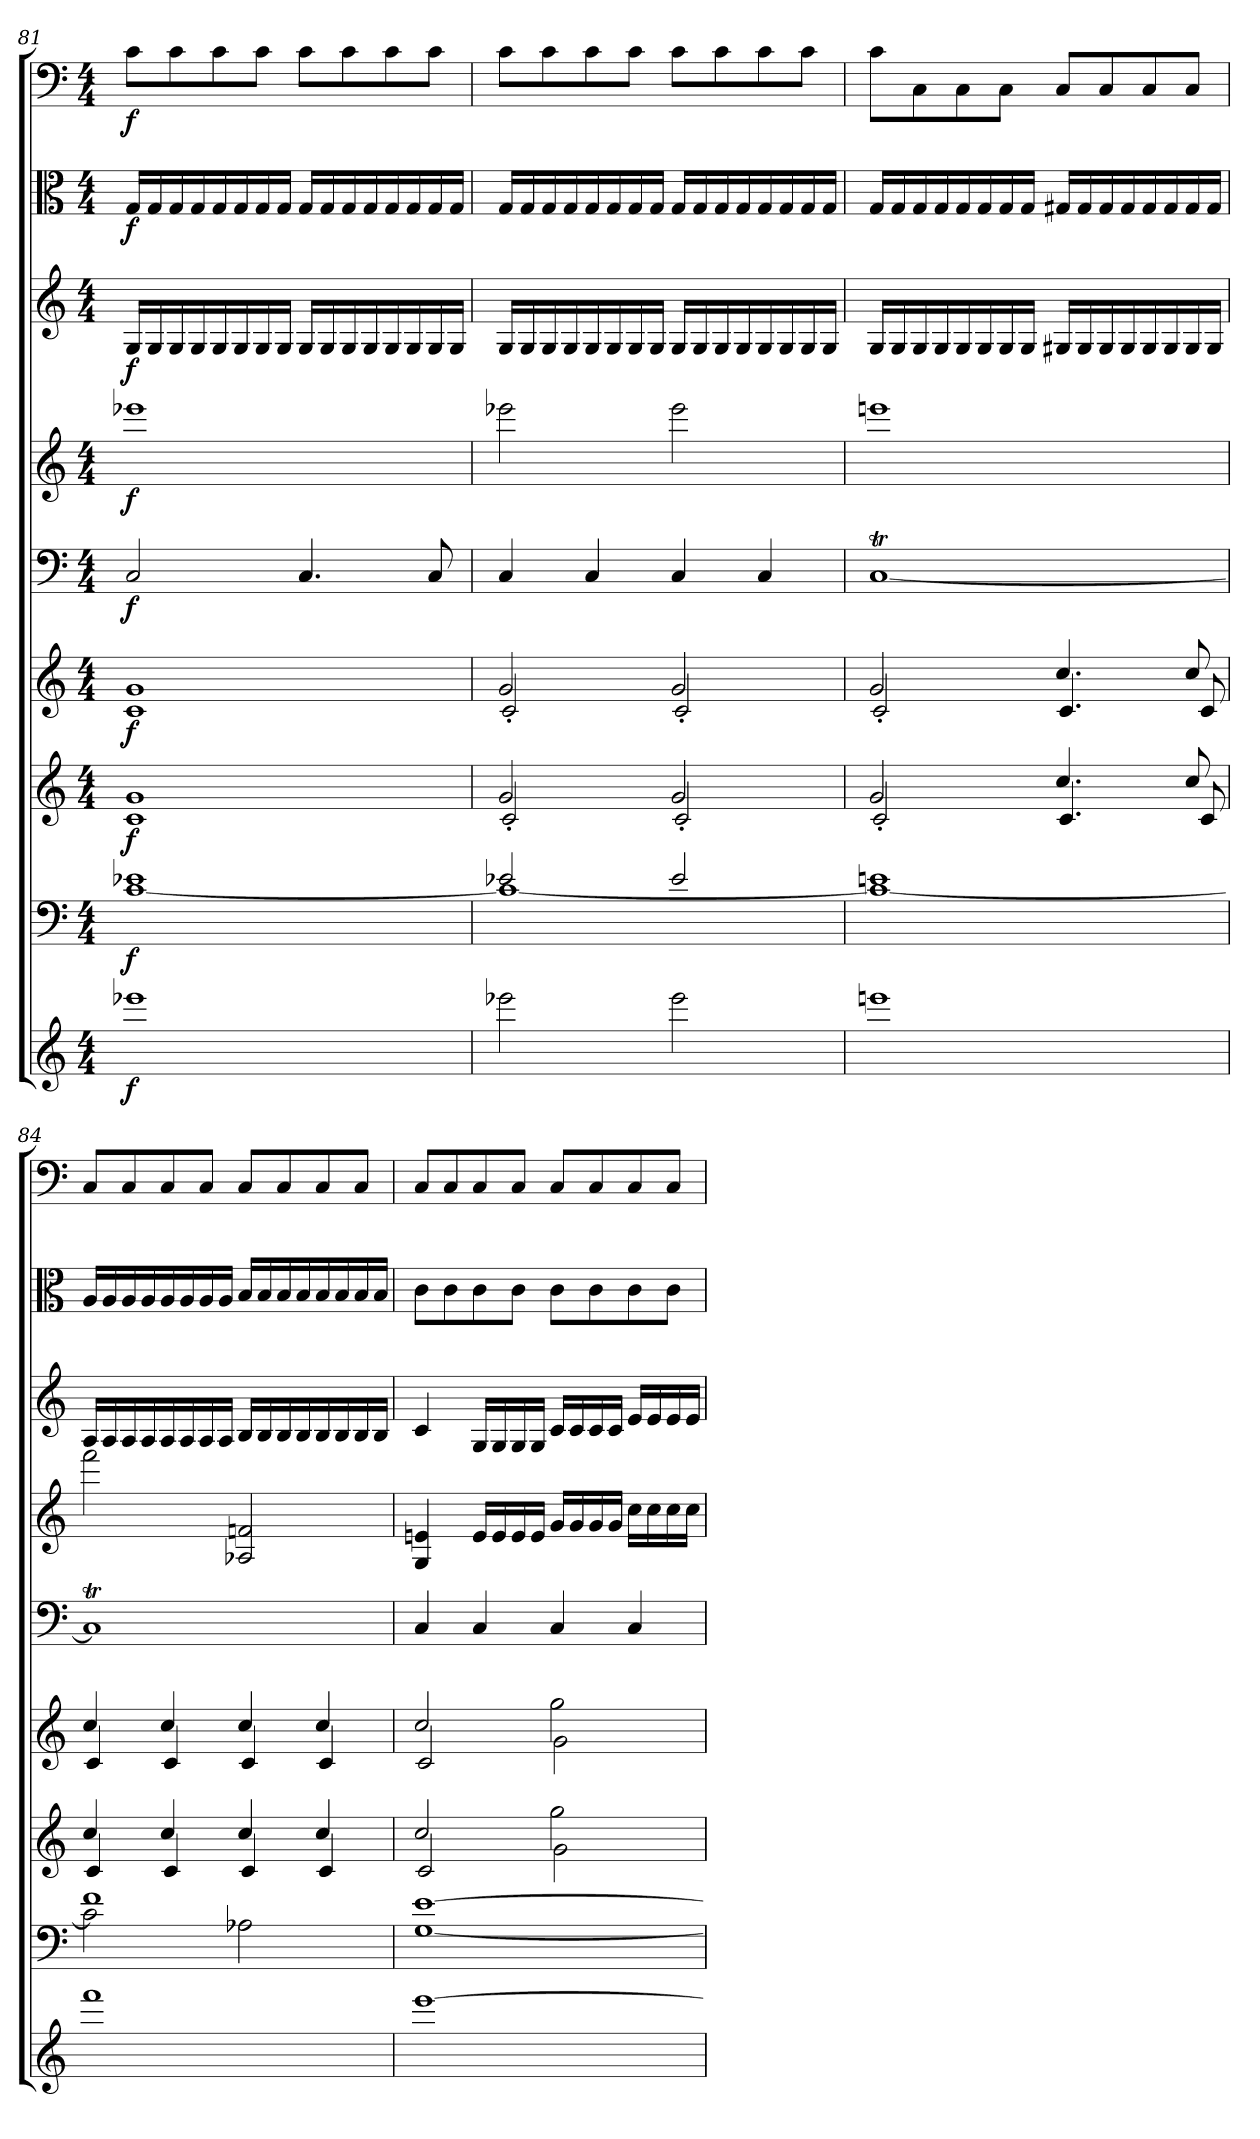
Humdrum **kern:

**kern	**dynam	**kern	**dynam	**kern	**dynam	**kern	**dynam	**kern	**dynam	**kern	**dynam	**kern	**dynam	**kern	**dynam	**kern	**dynam
*part9	*part9	*part8	*part8	*part7	*part7	*part6	*part6	*part5	*part5	*part4	*part4	*part3	*part3	*part2	*part2	*part1	*part1
*staff9	*staff9	*staff8	*staff8	*staff7	*staff7	*staff6	*staff6	*staff5	*staff5	*staff4	*staff4	*staff3	*staff3	*staff2	*staff2	*staff1	*staff1
*clefG2	*	*clefF4	*	*clefG2	*	*clefG2	*	*clefF4	*	*clefG2	*	*clefG2	*	*clefC3	*	*clefF4	*
*k[]	*	*k[]	*	*k[]	*	*k[]	*	*k[]	*	*k[]	*	*k[]	*	*k[]	*	*k[]	*
*C:	*	*C:	*	*C:	*	*C:	*	*C:	*	*C:	*	*C:	*	*C:	*	*C:	*
*M4/4	*	*M4/4	*	*M4/4	*	*M4/4	*	*M4/4	*	*M4/4	*	*M4/4	*	*M4/4	*	*M4/4	*
=81	=81	=81	=81	=81	=81	=81	=81	=81	=81	=81	=81	=81	=81	=81	=81	=81	=81
*	*	*^	*	*^	*	*^	*	*	*	*	*	*	*	*	*	*	*
1eee-X\	f	1e-X\	[1c\	f	1g/	1c/	f	1g/	1c/	f	2C/	f	1eee-X\	f	16G/LL	f	16G/LL	f	8c\L	f
.	.	.	.	.	.	.	.	.	.	.	.	.	.	.	16G/	.	16G/	.	.	.
.	.	.	.	.	.	.	.	.	.	.	.	.	.	.	16G/	.	16G/	.	8c\	.
.	.	.	.	.	.	.	.	.	.	.	.	.	.	.	16G/	.	16G/	.	.	.
.	.	.	.	.	.	.	.	.	.	.	.	.	.	.	16G/	.	16G/	.	8c\	.
.	.	.	.	.	.	.	.	.	.	.	.	.	.	.	16G/	.	16G/	.	.	.
.	.	.	.	.	.	.	.	.	.	.	.	.	.	.	16G/	.	16G/	.	8c\J	.
.	.	.	.	.	.	.	.	.	.	.	.	.	.	.	16G/JJ	.	16G/JJ	.	.	.
.	.	.	.	.	.	.	.	.	.	.	4.C/	.	.	.	16G/LL	.	16G/LL	.	8c\L	.
.	.	.	.	.	.	.	.	.	.	.	.	.	.	.	16G/	.	16G/	.	.	.
.	.	.	.	.	.	.	.	.	.	.	.	.	.	.	16G/	.	16G/	.	8c\	.
.	.	.	.	.	.	.	.	.	.	.	.	.	.	.	16G/	.	16G/	.	.	.
.	.	.	.	.	.	.	.	.	.	.	.	.	.	.	16G/	.	16G/	.	8c\	.
.	.	.	.	.	.	.	.	.	.	.	.	.	.	.	16G/	.	16G/	.	.	.
.	.	.	.	.	.	.	.	.	.	.	8C/	.	.	.	16G/	.	16G/	.	8c\J	.
.	.	.	.	.	.	.	.	.	.	.	.	.	.	.	16G/JJ	.	16G/JJ	.	.	.
=82	=82	=82	=82	=82	=82	=82	=82	=82	=82	=82	=82	=82	=82	=82	=82	=82	=82	=82	=82	=82
2eee-X\	.	2e-X/	1c\_	.	2g/	2c'/	.	2g/	2c'/	.	4C/	.	2eee-X\	.	16G/LL	.	16G/LL	.	8c\L	.
.	.	.	.	.	.	.	.	.	.	.	.	.	.	.	16G/	.	16G/	.	.	.
.	.	.	.	.	.	.	.	.	.	.	.	.	.	.	16G/	.	16G/	.	8c\	.
.	.	.	.	.	.	.	.	.	.	.	.	.	.	.	16G/	.	16G/	.	.	.
.	.	.	.	.	.	.	.	.	.	.	4C/	.	.	.	16G/	.	16G/	.	8c\	.
.	.	.	.	.	.	.	.	.	.	.	.	.	.	.	16G/	.	16G/	.	.	.
.	.	.	.	.	.	.	.	.	.	.	.	.	.	.	16G/	.	16G/	.	8c\J	.
.	.	.	.	.	.	.	.	.	.	.	.	.	.	.	16G/JJ	.	16G/JJ	.	.	.
2eee-\	.	2e-/	.	.	2g/	2c'/	.	2g/	2c'/	.	4C/	.	2eee-\	.	16G/LL	.	16G/LL	.	8c\L	.
.	.	.	.	.	.	.	.	.	.	.	.	.	.	.	16G/	.	16G/	.	.	.
.	.	.	.	.	.	.	.	.	.	.	.	.	.	.	16G/	.	16G/	.	8c\	.
.	.	.	.	.	.	.	.	.	.	.	.	.	.	.	16G/	.	16G/	.	.	.
.	.	.	.	.	.	.	.	.	.	.	4C/	.	.	.	16G/	.	16G/	.	8c\	.
.	.	.	.	.	.	.	.	.	.	.	.	.	.	.	16G/	.	16G/	.	.	.
.	.	.	.	.	.	.	.	.	.	.	.	.	.	.	16G/	.	16G/	.	8c\J	.
.	.	.	.	.	.	.	.	.	.	.	.	.	.	.	16G/JJ	.	16G/JJ	.	.	.
=83	=83	=83	=83	=83	=83	=83	=83	=83	=83	=83	=83	=83	=83	=83	=83	=83	=83	=83	=83	=83
1eeen\	.	1en\	1c\_	.	2g/	2c'/	.	2g/	2c'/	.	[1CT/	.	1eeen\	.	16G/LL	.	16G/LL	.	8c\L	.
.	.	.	.	.	.	.	.	.	.	.	.	.	.	.	16G/	.	16G/	.	.	.
.	.	.	.	.	.	.	.	.	.	.	.	.	.	.	16G/	.	16G/	.	8C\	.
.	.	.	.	.	.	.	.	.	.	.	.	.	.	.	16G/	.	16G/	.	.	.
.	.	.	.	.	.	.	.	.	.	.	.	.	.	.	16G/	.	16G/	.	8C\	.
.	.	.	.	.	.	.	.	.	.	.	.	.	.	.	16G/	.	16G/	.	.	.
.	.	.	.	.	.	.	.	.	.	.	.	.	.	.	16G/	.	16G/	.	8C\J	.
.	.	.	.	.	.	.	.	.	.	.	.	.	.	.	16G/JJ	.	16G/JJ	.	.	.
.	.	.	.	.	4.cc/	4.c/	.	4.cc/	4.c/	.	.	.	.	.	16G#X/LL	.	16G#X/LL	.	8C/L	.
.	.	.	.	.	.	.	.	.	.	.	.	.	.	.	16G#/	.	16G#/	.	.	.
.	.	.	.	.	.	.	.	.	.	.	.	.	.	.	16G#/	.	16G#/	.	8C/	.
.	.	.	.	.	.	.	.	.	.	.	.	.	.	.	16G#/	.	16G#/	.	.	.
.	.	.	.	.	.	.	.	.	.	.	.	.	.	.	16G#/	.	16G#/	.	8C/	.
.	.	.	.	.	.	.	.	.	.	.	.	.	.	.	16G#/	.	16G#/	.	.	.
.	.	.	.	.	8cc/	8c/	.	8cc/	8c/	.	.	.	.	.	16G#/	.	16G#/	.	8C/J	.
.	.	.	.	.	.	.	.	.	.	.	.	.	.	.	16G#/JJ	.	16G#/JJ	.	.	.
=84	=84	=84	=84	=84	=84	=84	=84	=84	=84	=84	=84	=84	=84	=84	=84	=84	=84	=84	=84	=84
1fff\	.	1f/	2c\]	.	4cc/	4c/	.	4cc/	4c/	.	1CT/]	.	2fff\	.	16A/LL	.	16A/LL	.	8C/L	.
.	.	.	.	.	.	.	.	.	.	.	.	.	.	.	16A/	.	16A/	.	.	.
.	.	.	.	.	.	.	.	.	.	.	.	.	.	.	16A/	.	16A/	.	8C/	.
.	.	.	.	.	.	.	.	.	.	.	.	.	.	.	16A/	.	16A/	.	.	.
.	.	.	.	.	4cc/	4c/	.	4cc/	4c/	.	.	.	.	.	16A/	.	16A/	.	8C/	.
.	.	.	.	.	.	.	.	.	.	.	.	.	.	.	16A/	.	16A/	.	.	.
.	.	.	.	.	.	.	.	.	.	.	.	.	.	.	16A/	.	16A/	.	8C/J	.
.	.	.	.	.	.	.	.	.	.	.	.	.	.	.	16A/JJ	.	16A/JJ	.	.	.
.	.	.	2A-X\	.	4cc/	4c/	.	4cc/	4c/	.	.	.	2A-X/ 2fn/	.	16B/LL	.	16B/LL	.	8C/L	.
.	.	.	.	.	.	.	.	.	.	.	.	.	.	.	16B/	.	16B/	.	.	.
.	.	.	.	.	.	.	.	.	.	.	.	.	.	.	16B/	.	16B/	.	8C/	.
.	.	.	.	.	.	.	.	.	.	.	.	.	.	.	16B/	.	16B/	.	.	.
.	.	.	.	.	4cc/	4c/	.	4cc/	4c/	.	.	.	.	.	16B/	.	16B/	.	8C/	.
.	.	.	.	.	.	.	.	.	.	.	.	.	.	.	16B/	.	16B/	.	.	.
.	.	.	.	.	.	.	.	.	.	.	.	.	.	.	16B/	.	16B/	.	8C/J	.
.	.	.	.	.	.	.	.	.	.	.	.	.	.	.	16B/JJ	.	16B/JJ	.	.	.
=85	=85	=85	=85	=85	=85	=85	=85	=85	=85	=85	=85	=85	=85	=85	=85	=85	=85	=85	=85	=85
[1eee\	.	[1e\	[1G\	.	2cc/	2c/	.	2cc/	2c/	.	4C/	.	4G/ 4en/	.	4c/	.	8c\L	.	8C/L	.
.	.	.	.	.	.	.	.	.	.	.	.	.	.	.	.	.	8c\	.	8C/	.
.	.	.	.	.	.	.	.	.	.	.	4C/	.	16e/LL	.	16G/LL	.	8c\	.	8C/	.
.	.	.	.	.	.	.	.	.	.	.	.	.	16e/	.	16G/	.	.	.	.	.
.	.	.	.	.	.	.	.	.	.	.	.	.	16e/	.	16G/	.	8c\J	.	8C/J	.
.	.	.	.	.	.	.	.	.	.	.	.	.	16e/JJ	.	16G/JJ	.	.	.	.	.
.	.	.	.	.	2gg\	2g\	.	2gg\	2g\	.	4C/	.	16g/LL	.	16c/LL	.	8c\L	.	8C/L	.
.	.	.	.	.	.	.	.	.	.	.	.	.	16g/	.	16c/	.	.	.	.	.
.	.	.	.	.	.	.	.	.	.	.	.	.	16g/	.	16c/	.	8c\	.	8C/	.
.	.	.	.	.	.	.	.	.	.	.	.	.	16g/JJ	.	16c/JJ	.	.	.	.	.
.	.	.	.	.	.	.	.	.	.	.	4C/	.	16cc\LL	.	16e/LL	.	8c\	.	8C/	.
.	.	.	.	.	.	.	.	.	.	.	.	.	16cc\	.	16e/	.	.	.	.	.
.	.	.	.	.	.	.	.	.	.	.	.	.	16cc\	.	16e/	.	8c\J	.	8C/J	.
.	.	.	.	.	.	.	.	.	.	.	.	.	16cc\JJ	.	16e/JJ	.	.	.	.	.
*	*	*v	*v	*	*	*	*	*v	*v	*	*	*	*	*	*	*	*	*	*	*
*	*	*	*	*v	*v	*	*	*	*	*	*	*	*	*	*	*	*	*
=	=	=	=	=	=	=	=	=	=	=	=	=	=	=	=	=	=
*-	*-	*-	*-	*-	*-	*-	*-	*-	*-	*-	*-	*-	*-	*-	*-	*-	*-
